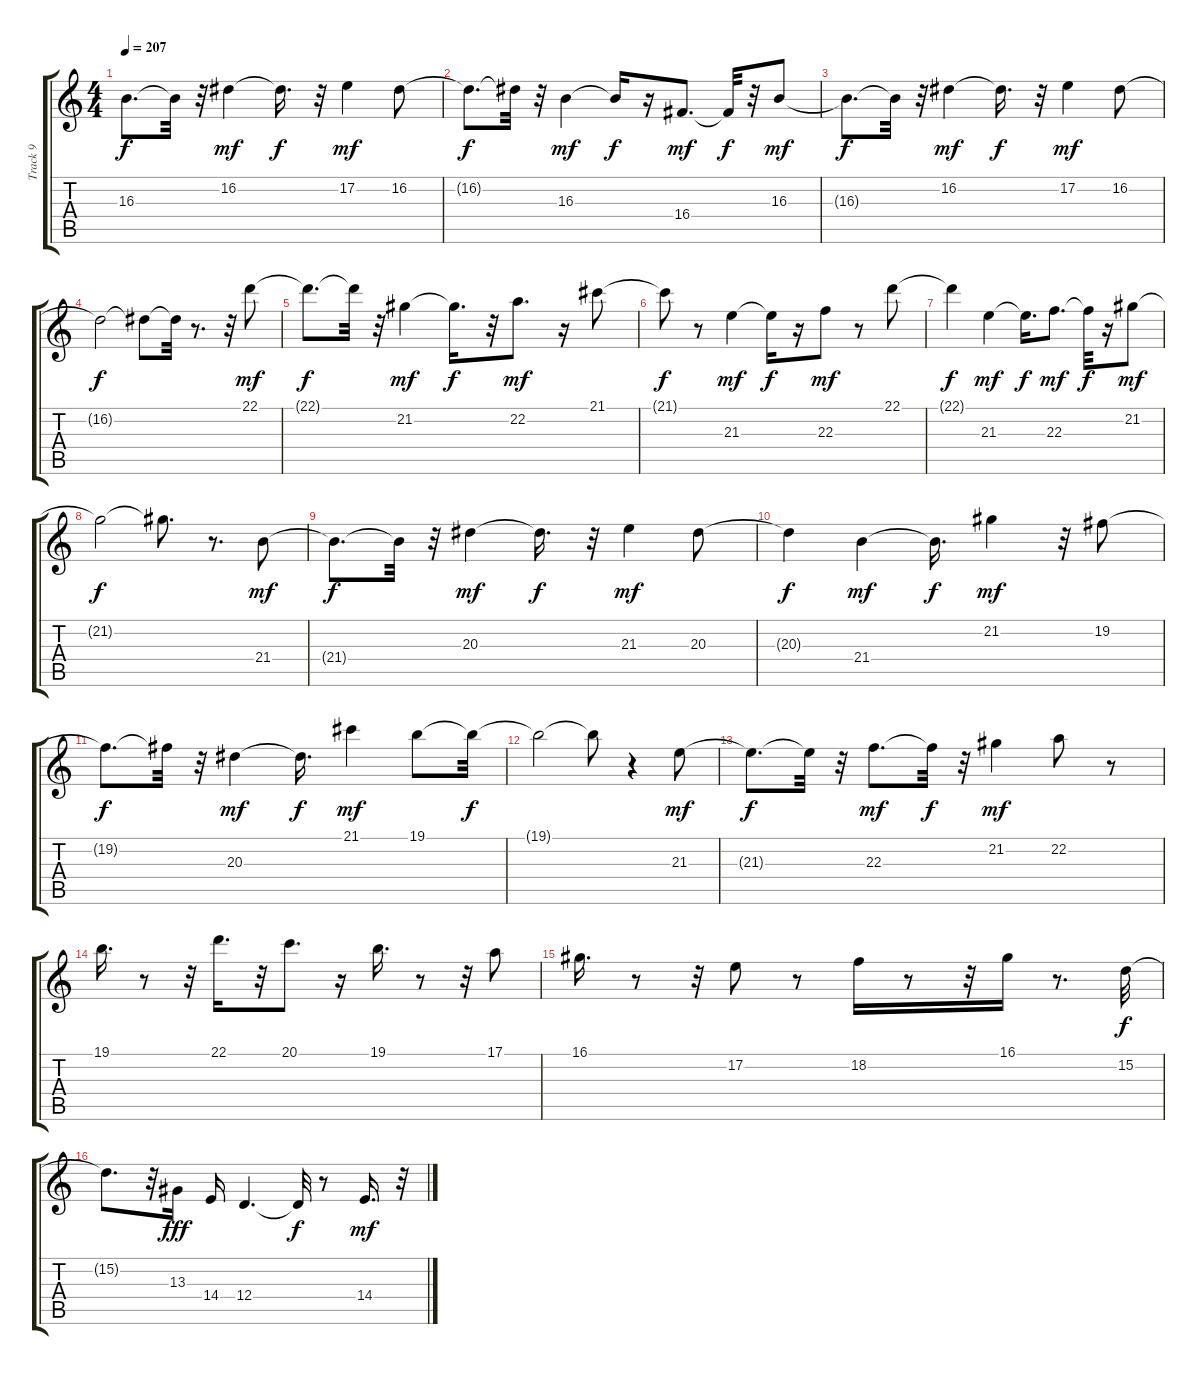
\track ("Track 9" "Track 9") {instrument fiddle}
\staff {score tabs}
\tuning (E4 B3 G3 D3 A2 E2) {hide}
\ts (4 4)
\tempo 207
\clef g2
\ks c
16.3{t}.8{d dy f} 16.3{t}.32 r.32 16.2.4{dy mf} 16.2{t}.16{d dy f} r.32 17.2.4{dy mf} 16.2.8 |
16.2{t}.8{d dy f} 16.2{t}.32 r.32 16.3.4{dy mf} 16.3{t}.16{dy f} r.16 16.4.8{d dy mf} 16.4{t}.32{dy f} r.32 16.3.8{dy mf} |
16.3{t}.8{d dy f} 16.3{t}.32 r.32 16.2.4{dy mf} 16.2{t}.16{d dy f} r.32 17.2.4{dy mf} 16.2.8 |
16.2{t}.2{dy f} 16.2{t}.8 16.2{t}.32 r.8{d} r.32 22.1.8{dy mf} |
22.1{t}.8{d dy f} 22.1{t}.32 r.32 21.2.4{dy mf} 21.2{t}.16{d dy f} r.32 22.2.8{d dy mf} r.16 21.1.8 |
21.1{t}.8{dy f} r.8 21.3.4{dy mf} 21.3{t}.16{dy f} r.16 22.3.8{dy mf} r.8 22.1.8 |
22.1{t}.4{dy f} 21.3.4{dy mf} 21.3{t}.16{d dy f} 22.3.8{d dy mf} 22.3{t}.32{dy f} r.16 21.2.8{dy mf} |
21.2{t}.2{dy f} 21.2{t}.8{d} r.8{d} 21.4.8{dy mf} |
21.4{t}.8{d dy f} 21.4{t}.32 r.32 20.3.4{dy mf} 20.3{t}.16{d dy f} r.32 21.3.4{dy mf} 20.3.8 |
20.3{t}.4{dy f} 21.4.4{dy mf} 21.4{t}.16{d dy f} 21.2.4{dy mf} r.32 19.2.8 |
19.2{t}.8{d dy f} 19.2{t}.32 r.32 20.3.4{dy mf} 20.3{t}.16{d dy f} 21.1.4{dy mf} 19.1.8 19.1{t}.32{dy f} |
19.1{t}.2 19.1{t}.8 r.4 21.3.8{dy mf} |
21.3{t}.8{d dy f} 21.3{t}.32 r.32 22.3.8{d dy mf} 22.3{t}.32{dy f} r.32 21.2.4{dy mf} 22.2.8 r.8 |
19.1.16{d} r.8 r.32 22.1.16{d} r.32 20.1.8{d} r.16 19.1.16{d} r.8 r.32 17.1.8 |
16.1.16{d} r.8 r.32 17.2.8 r.8 18.2.16 r.8 r.32 16.1.16 r.8{d} 15.2.32{dy f} |
15.2{t}.8{d} r.32 13.3.16{dy fff} 14.4.16 12.4.4{d} 12.4{t}.32{dy f} r.8 14.4.16{d dy mf} r.32
